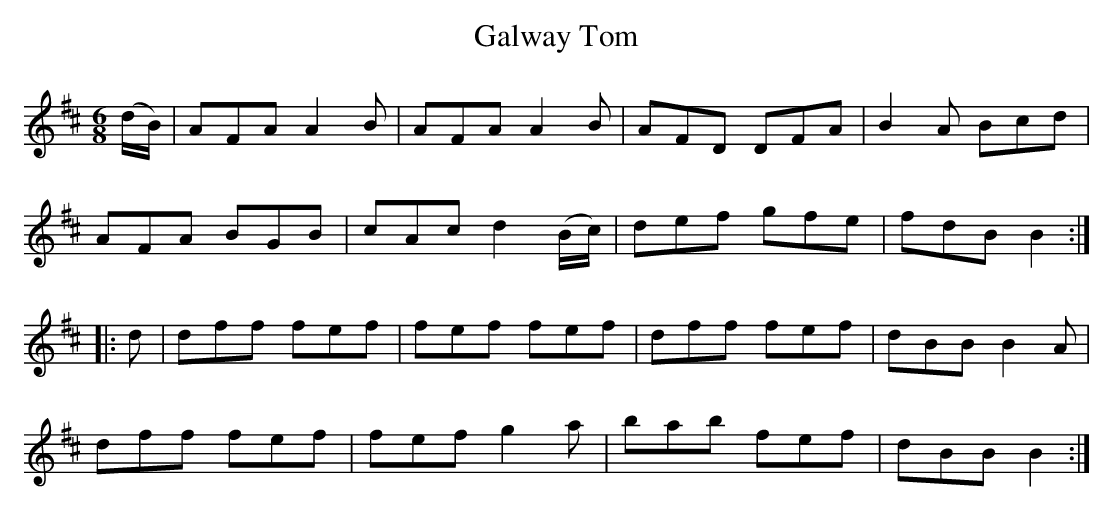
X:1
T: Galway Tom
M: 6/8
L: 1/8
K: Bm
   (d/B/) | AFA A2 B | AFA A2    B   | AFD DFA | B2 A Bcd |
            AFA BGB  | cAc d2 (B/c/) | def gfe | fdB  B2 :|
|:   d    | dff fef  | fef    fef    | dff fef | dBB B2 A |
            dff fef  | fef g2    a   | bab fef | dBB  B2 :|
